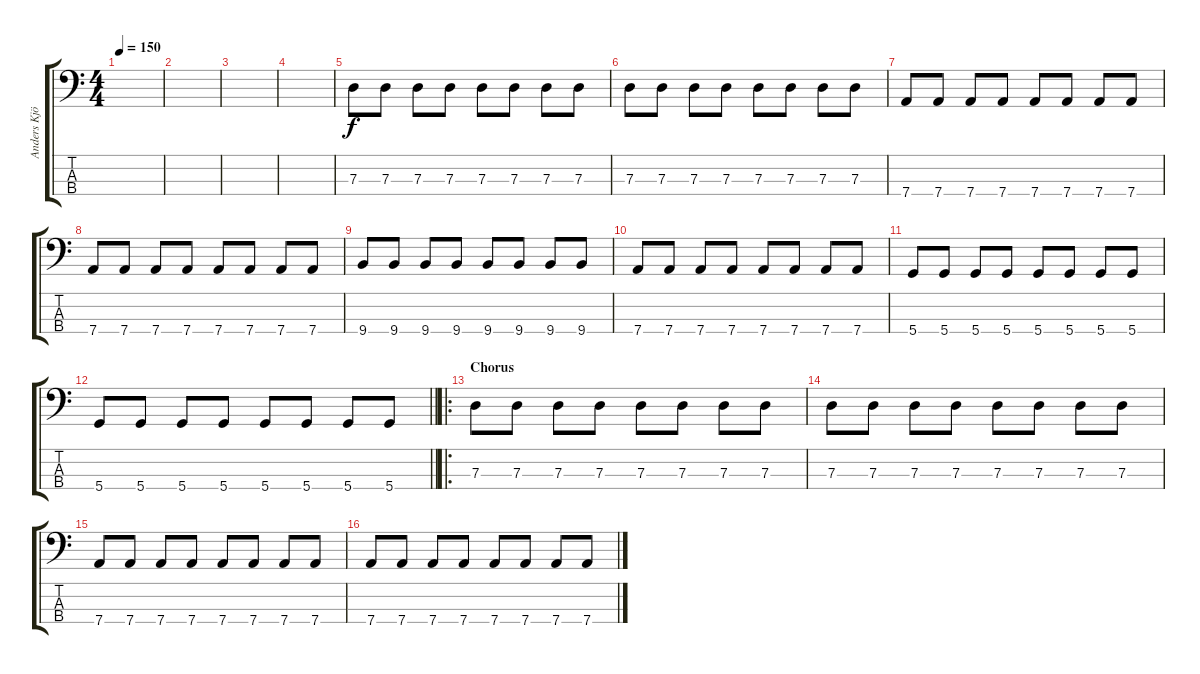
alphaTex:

\track ("Anders Kjölholm" "Anders Kjö") {instrument electricbassfinger}
\staff {score tabs}
\tuning (F2 C2 G1 D1) {hide}
\ts (4 4)
\tempo 150
\clef f4
\ks c
|
|
|
|
7.3.8 7.3.8 7.3.8 7.3.8 7.3.8 7.3.8 7.3.8 7.3.8 |
7.3.8 7.3.8 7.3.8 7.3.8 7.3.8 7.3.8 7.3.8 7.3.8 |
7.4.8 7.4.8 7.4.8 7.4.8 7.4.8 7.4.8 7.4.8 7.4.8 |
7.4.8 7.4.8 7.4.8 7.4.8 7.4.8 7.4.8 7.4.8 7.4.8 |
9.4.8 9.4.8 9.4.8 9.4.8 9.4.8 9.4.8 9.4.8 9.4.8 |
7.4.8 7.4.8 7.4.8 7.4.8 7.4.8 7.4.8 7.4.8 7.4.8 |
5.4.8 5.4.8 5.4.8 5.4.8 5.4.8 5.4.8 5.4.8 5.4.8 |
\barLineRight lightlight
5.4.8 5.4.8 5.4.8 5.4.8 5.4.8 5.4.8 5.4.8 5.4.8 |
\ro
\section ("" "Chorus")
7.3.8 7.3.8 7.3.8 7.3.8 7.3.8 7.3.8 7.3.8 7.3.8 |
7.3.8 7.3.8 7.3.8 7.3.8 7.3.8 7.3.8 7.3.8 7.3.8 |
7.4.8 7.4.8 7.4.8 7.4.8 7.4.8 7.4.8 7.4.8 7.4.8 |
7.4.8 7.4.8 7.4.8 7.4.8 7.4.8 7.4.8 7.4.8 7.4.8
